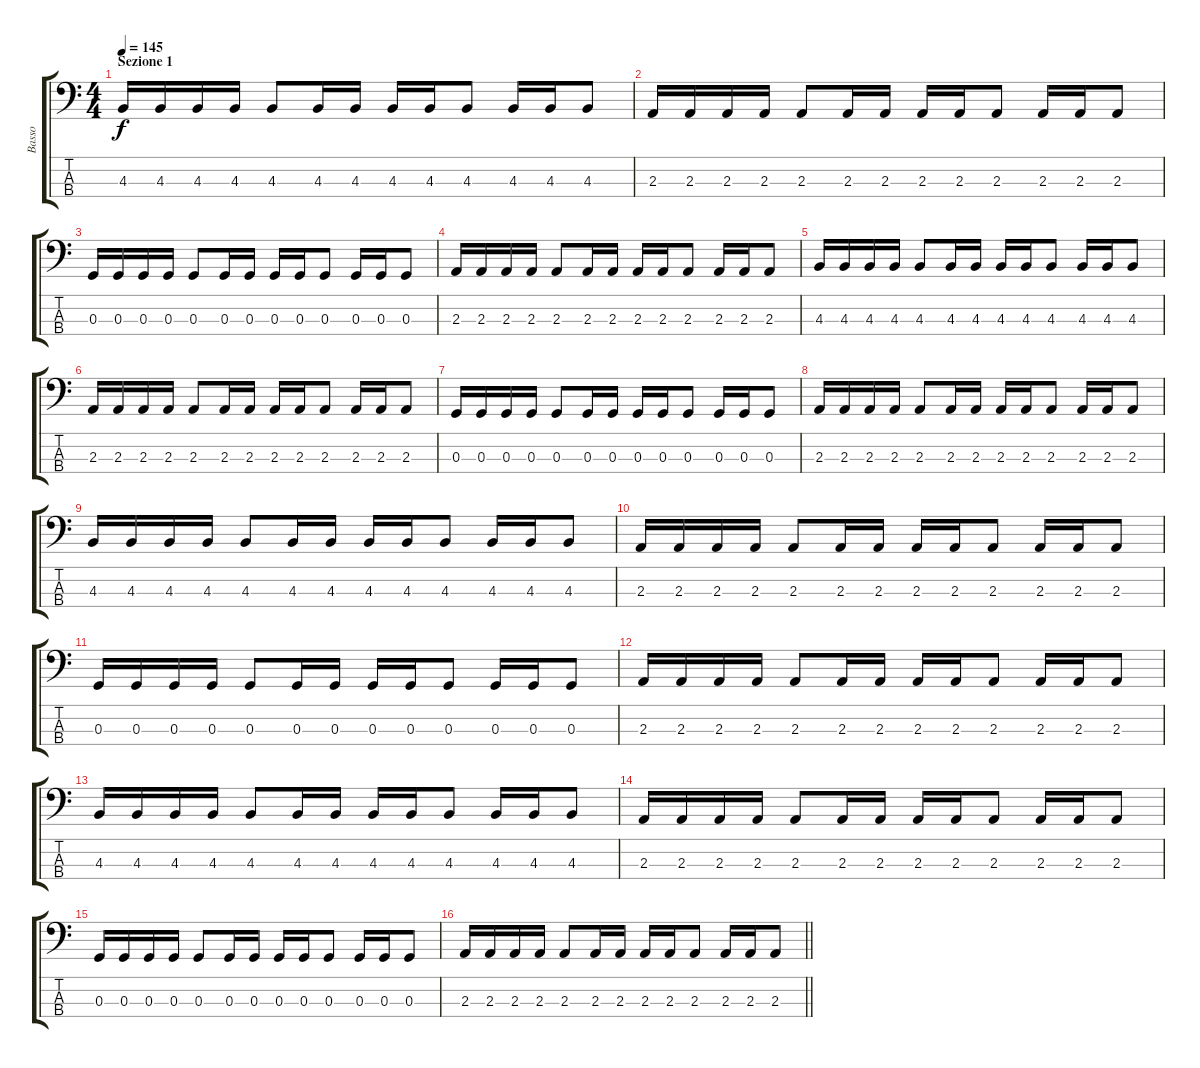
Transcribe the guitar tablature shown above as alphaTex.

\track ("Basso" "Basso") {instrument electricbassfinger}
\staff {score tabs}
\tuning (F2 C2 G1 D1) {hide}
\ts (4 4)
\section ("" "Sezione 1")
\tempo 145
\clef f4
\ks c
4.3.16{dy f} 4.3.16 4.3.16 4.3.16 4.3.8 4.3.16 4.3.16 4.3.16 4.3.16 4.3.8 4.3.16 4.3.16 4.3.8 |
2.3.16 2.3.16 2.3.16 2.3.16 2.3.8 2.3.16 2.3.16 2.3.16 2.3.16 2.3.8 2.3.16 2.3.16 2.3.8 |
0.3.16 0.3.16 0.3.16 0.3.16 0.3.8 0.3.16 0.3.16 0.3.16 0.3.16 0.3.8 0.3.16 0.3.16 0.3.8 |
2.3.16 2.3.16 2.3.16 2.3.16 2.3.8 2.3.16 2.3.16 2.3.16 2.3.16 2.3.8 2.3.16 2.3.16 2.3.8 |
4.3.16 4.3.16 4.3.16 4.3.16 4.3.8 4.3.16 4.3.16 4.3.16 4.3.16 4.3.8 4.3.16 4.3.16 4.3.8 |
2.3.16 2.3.16 2.3.16 2.3.16 2.3.8 2.3.16 2.3.16 2.3.16 2.3.16 2.3.8 2.3.16 2.3.16 2.3.8 |
0.3.16 0.3.16 0.3.16 0.3.16 0.3.8 0.3.16 0.3.16 0.3.16 0.3.16 0.3.8 0.3.16 0.3.16 0.3.8 |
2.3.16 2.3.16 2.3.16 2.3.16 2.3.8 2.3.16 2.3.16 2.3.16 2.3.16 2.3.8 2.3.16 2.3.16 2.3.8 |
4.3.16 4.3.16 4.3.16 4.3.16 4.3.8 4.3.16 4.3.16 4.3.16 4.3.16 4.3.8 4.3.16 4.3.16 4.3.8 |
2.3.16 2.3.16 2.3.16 2.3.16 2.3.8 2.3.16 2.3.16 2.3.16 2.3.16 2.3.8 2.3.16 2.3.16 2.3.8 |
0.3.16 0.3.16 0.3.16 0.3.16 0.3.8 0.3.16 0.3.16 0.3.16 0.3.16 0.3.8 0.3.16 0.3.16 0.3.8 |
2.3.16 2.3.16 2.3.16 2.3.16 2.3.8 2.3.16 2.3.16 2.3.16 2.3.16 2.3.8 2.3.16 2.3.16 2.3.8 |
4.3.16 4.3.16 4.3.16 4.3.16 4.3.8 4.3.16 4.3.16 4.3.16 4.3.16 4.3.8 4.3.16 4.3.16 4.3.8 |
2.3.16 2.3.16 2.3.16 2.3.16 2.3.8 2.3.16 2.3.16 2.3.16 2.3.16 2.3.8 2.3.16 2.3.16 2.3.8 |
0.3.16 0.3.16 0.3.16 0.3.16 0.3.8 0.3.16 0.3.16 0.3.16 0.3.16 0.3.8 0.3.16 0.3.16 0.3.8 |
\barLineRight lightlight
2.3.16 2.3.16 2.3.16 2.3.16 2.3.8 2.3.16 2.3.16 2.3.16 2.3.16 2.3.8 2.3.16 2.3.16 2.3.8
